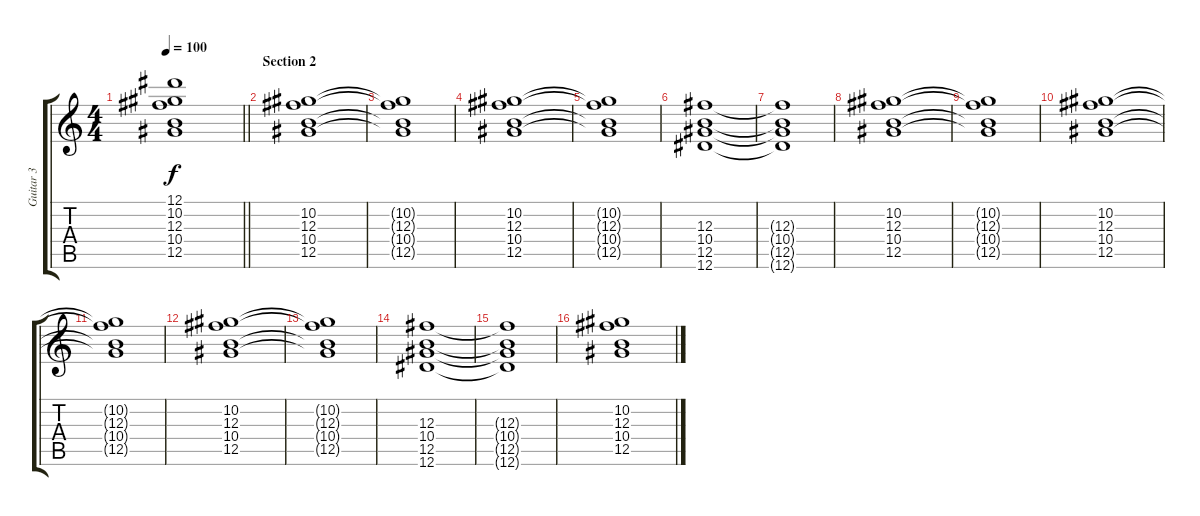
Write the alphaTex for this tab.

\track ("Guitar 3" "Guitar 3") {instrument distortionguitar}
\staff {score tabs}
\tuning (Eb4 Bb3 Gb3 Db3 Ab2 Eb2) {hide}
\ts (4 4)
\tempo 100
\clef g2
\barLineRight lightlight
\ks c
(12.1{t} 10.2{t} 12.3{t} 10.4{t} 12.5{t}).1{dy f} |
\section ("" "Section 2")
(10.2 12.3 10.4 12.5).1{volume 16} |
(10.2{t} 12.3{t} 10.4{t} 12.5{t}).1 |
(10.2 12.3 10.4 12.5).1 |
(10.2{t} 12.3{t} 10.4{t} 12.5{t}).1 |
(12.3 10.4 12.5 12.6).1 |
(12.3{t} 10.4{t} 12.5{t} 12.6{t}).1 |
(10.2 12.3 10.4 12.5).1 |
(10.2{t} 12.3{t} 10.4{t} 12.5{t}).1 |
(10.2 12.3 10.4 12.5).1{instrument distortionguitar} |
(10.2{t} 12.3{t} 10.4{t} 12.5{t}).1 |
(10.2 12.3 10.4 12.5).1 |
(10.2{t} 12.3{t} 10.4{t} 12.5{t}).1 |
(12.3 10.4 12.5 12.6).1 |
(12.3{t} 10.4{t} 12.5{t} 12.6{t}).1 |
(10.2 12.3 10.4 12.5).1
